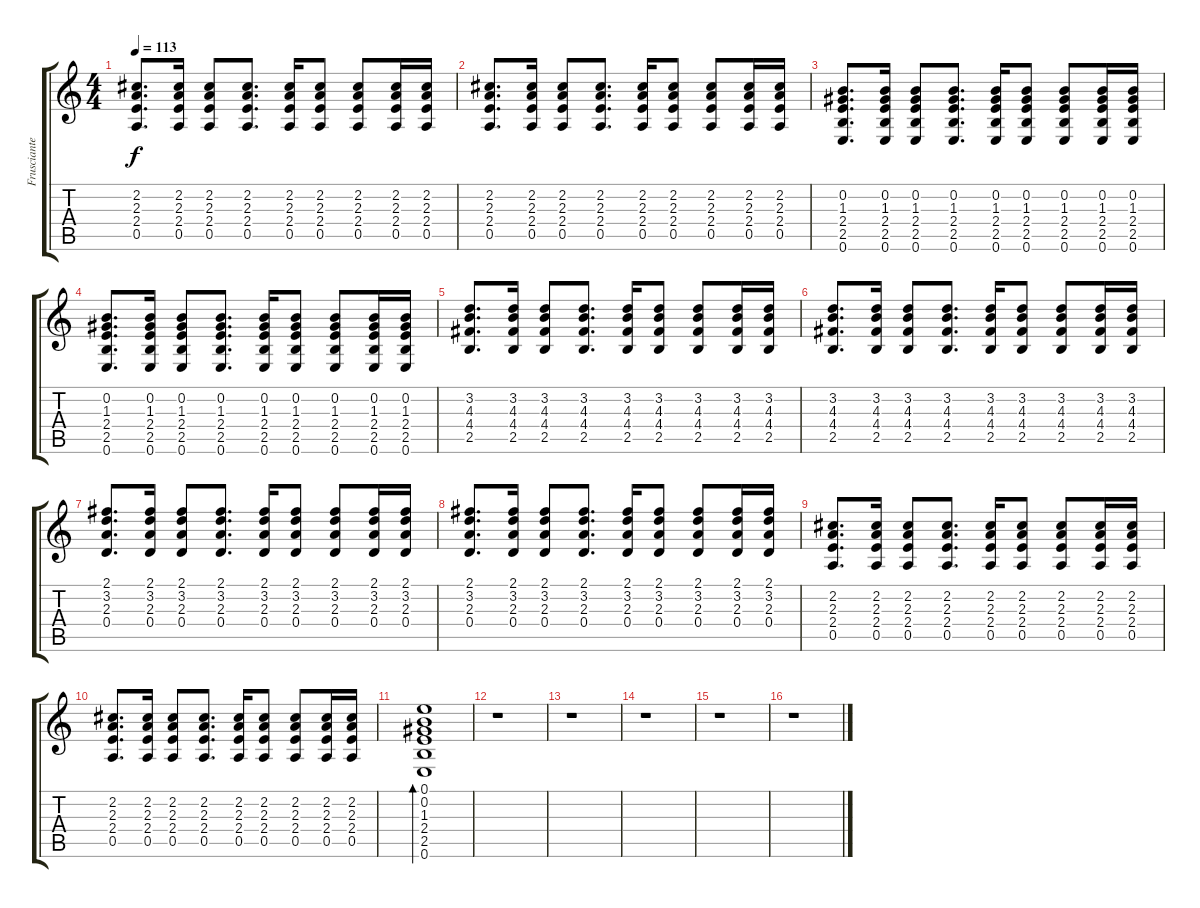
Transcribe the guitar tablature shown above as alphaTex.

\track ("Frusciante 1" "Frusciante") {instrument electricguitarclean}
\staff {score tabs}
\tuning (E4 B3 G3 D3 A2 E2) {hide}
\ts (4 4)
\tempo 113
\clef g2
\ks c
(2.2 2.3 2.4 0.5).8{d dy f} (2.2 2.3 2.4 0.5).16 (2.2 2.3 2.4 0.5).8 (2.2 2.3 2.4 0.5).8{d} (2.2 2.3 2.4 0.5).16 (2.2 2.3 2.4 0.5).8 (2.2 2.3 2.4 0.5).8 (2.2 2.3 2.4 0.5).16 (2.2 2.3 2.4 0.5).16 |
(2.2 2.3 2.4 0.5).8{d} (2.2 2.3 2.4 0.5).16 (2.2 2.3 2.4 0.5).8 (2.2 2.3 2.4 0.5).8{d} (2.2 2.3 2.4 0.5).16 (2.2 2.3 2.4 0.5).8 (2.2 2.3 2.4 0.5).8 (2.2 2.3 2.4 0.5).16 (2.2 2.3 2.4 0.5).16 |
(0.2 1.3 2.4 2.5 0.6).8{d} (0.2 1.3 2.4 2.5 0.6).16 (0.2 1.3 2.4 2.5 0.6).8 (0.2 1.3 2.4 2.5 0.6).8{d} (0.2 1.3 2.4 2.5 0.6).16 (0.2 1.3 2.4 2.5 0.6).8 (0.2 1.3 2.4 2.5 0.6).8 (0.2 1.3 2.4 2.5 0.6).16 (0.2 1.3 2.4 2.5 0.6).16 |
(0.2 1.3 2.4 2.5 0.6).8{d} (0.2 1.3 2.4 2.5 0.6).16 (0.2 1.3 2.4 2.5 0.6).8 (0.2 1.3 2.4 2.5 0.6).8{d} (0.2 1.3 2.4 2.5 0.6).16 (0.2 1.3 2.4 2.5 0.6).8 (0.2 1.3 2.4 2.5 0.6).8 (0.2 1.3 2.4 2.5 0.6).16 (0.2 1.3 2.4 2.5 0.6).16 |
(3.2 4.3 4.4 2.5).8{d} (3.2 4.3 4.4 2.5).16 (3.2 4.3 4.4 2.5).8 (3.2 4.3 4.4 2.5).8{d} (3.2 4.3 4.4 2.5).16 (3.2 4.3 4.4 2.5).8 (3.2 4.3 4.4 2.5).8 (3.2 4.3 4.4 2.5).16 (3.2 4.3 4.4 2.5).16 |
(3.2 4.3 4.4 2.5).8{d} (3.2 4.3 4.4 2.5).16 (3.2 4.3 4.4 2.5).8 (3.2 4.3 4.4 2.5).8{d} (3.2 4.3 4.4 2.5).16 (3.2 4.3 4.4 2.5).8 (3.2 4.3 4.4 2.5).8 (3.2 4.3 4.4 2.5).16 (3.2 4.3 4.4 2.5).16 |
(2.1 3.2 2.3 0.4).8{d} (2.1 3.2 2.3 0.4).16 (2.1 3.2 2.3 0.4).8 (2.1 3.2 2.3 0.4).8{d} (2.1 3.2 2.3 0.4).16 (2.1 3.2 2.3 0.4).8 (2.1 3.2 2.3 0.4).8 (2.1 3.2 2.3 0.4).16 (2.1 3.2 2.3 0.4).16 |
(2.1 3.2 2.3 0.4).8{d} (2.1 3.2 2.3 0.4).16 (2.1 3.2 2.3 0.4).8 (2.1 3.2 2.3 0.4).8{d} (2.1 3.2 2.3 0.4).16 (2.1 3.2 2.3 0.4).8 (2.1 3.2 2.3 0.4).8 (2.1 3.2 2.3 0.4).16 (2.1 3.2 2.3 0.4).16 |
(2.2 2.3 2.4 0.5).8{d} (2.2 2.3 2.4 0.5).16 (2.2 2.3 2.4 0.5).8 (2.2 2.3 2.4 0.5).8{d} (2.2 2.3 2.4 0.5).16 (2.2 2.3 2.4 0.5).8 (2.2 2.3 2.4 0.5).8 (2.2 2.3 2.4 0.5).16 (2.2 2.3 2.4 0.5).16 |
(2.2 2.3 2.4 0.5).8{d} (2.2 2.3 2.4 0.5).16 (2.2 2.3 2.4 0.5).8 (2.2 2.3 2.4 0.5).8{d} (2.2 2.3 2.4 0.5).16 (2.2 2.3 2.4 0.5).8 (2.2 2.3 2.4 0.5).8 (2.2 2.3 2.4 0.5).16 (2.2 2.3 2.4 0.5).16 |
(0.1 0.2 1.3 2.4 2.5 0.6).1{bd 240} |
r.1 |
r.1 |
r.1 |
r.1 |
r.1
